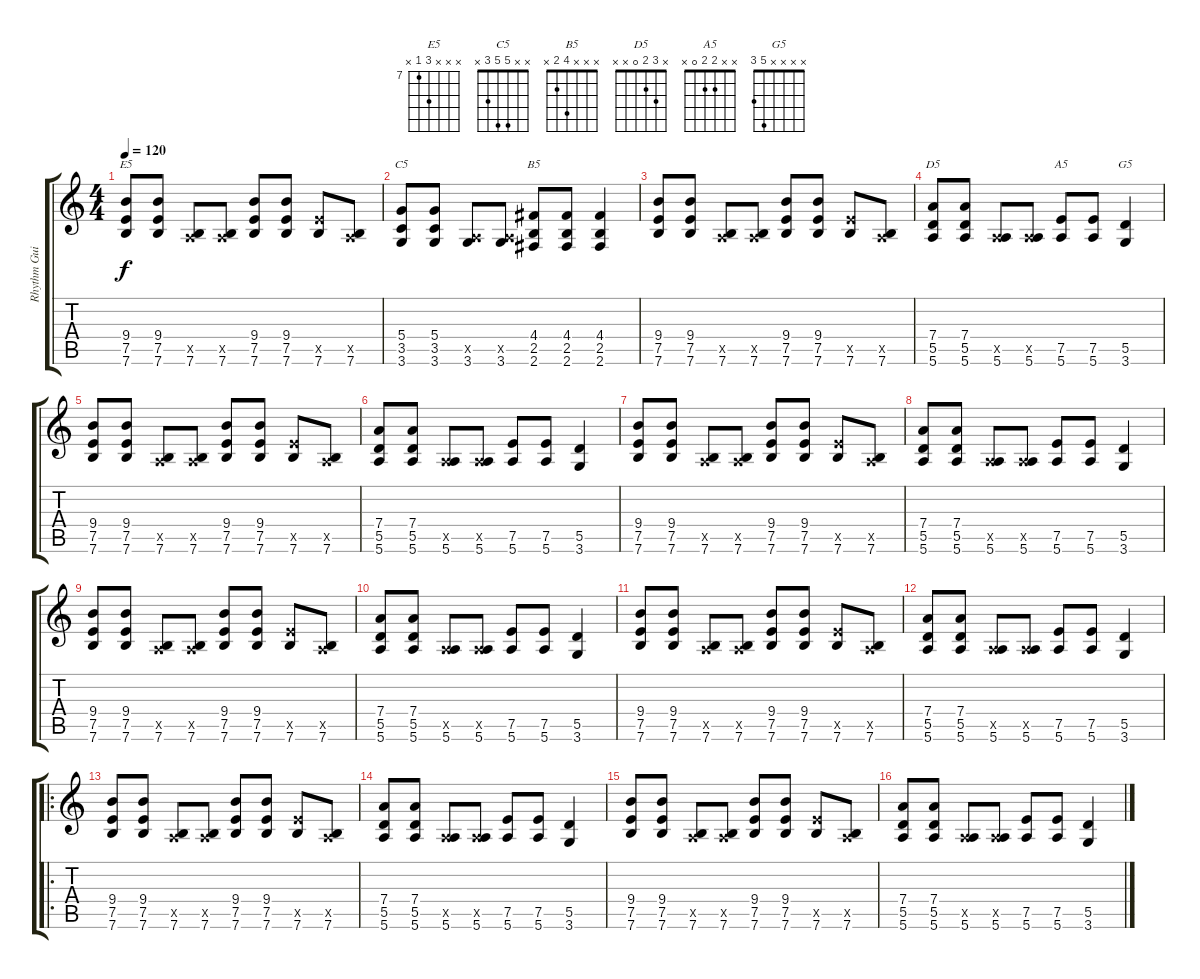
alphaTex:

\track ("Rhythm Guitar" "Rhythm Gui") {instrument distortionguitar}
\staff {score tabs}
\tuning (E4 B3 G3 D3 A2 E2) {hide}
\chord ("E5" x x x 9 7 x) {firstfret 7}
\chord ("C5" x x 5 5 3 x)
\chord ("B5" x x x 4 2 x)
\chord ("D5" x 3 2 0 x x)
\chord ("A5" x x 2 2 0 x)
\chord ("G5" x x x x 5 3)
\ts (4 4)
\tempo 120
\clef g2
\ks c
(9.4 7.5 7.6).8{ch "E5" dy f} (9.4 7.5 7.6).8 (0.5{x} 7.6).8 (0.5{x} 7.6).8 (9.4 7.5 7.6).8 (9.4 7.5 7.6).8 (7.5{x} 7.6).8 (0.5{x} 7.6).8 |
(5.4 3.5 3.6).8{ch "C5"} (5.4 3.5 3.6).8 (0.5{x} 3.6).8 (0.5{x} 3.6).8 (4.4 2.5 2.6).8{ch "B5"} (4.4 2.5 2.6).8 (4.4 2.5 2.6).4 |
(9.4 7.5 7.6).8 (9.4 7.5 7.6).8 (0.5{x} 7.6).8 (0.5{x} 7.6).8 (9.4 7.5 7.6).8 (9.4 7.5 7.6).8 (7.5{x} 7.6).8 (0.5{x} 7.6).8 |
(7.4 5.5 5.6).8{ch "D5"} (7.4 5.5 5.6).8 (0.5{x} 5.6).8 (0.5{x} 5.6).8 (7.5 5.6).8{ch "A5"} (7.5 5.6).8 (5.5 3.6).4{ch "G5"} |
(9.4 7.5 7.6).8 (9.4 7.5 7.6).8 (0.5{x} 7.6).8 (0.5{x} 7.6).8 (9.4 7.5 7.6).8 (9.4 7.5 7.6).8 (7.5{x} 7.6).8 (0.5{x} 7.6).8 |
(7.4 5.5 5.6).8 (7.4 5.5 5.6).8 (0.5{x} 5.6).8 (0.5{x} 5.6).8 (7.5 5.6).8 (7.5 5.6).8 (5.5 3.6).4 |
(9.4 7.5 7.6).8 (9.4 7.5 7.6).8 (0.5{x} 7.6).8 (0.5{x} 7.6).8 (9.4 7.5 7.6).8 (9.4 7.5 7.6).8 (7.5{x} 7.6).8 (0.5{x} 7.6).8 |
(7.4 5.5 5.6).8 (7.4 5.5 5.6).8 (0.5{x} 5.6).8 (0.5{x} 5.6).8 (7.5 5.6).8 (7.5 5.6).8 (5.5 3.6).4 |
(9.4 7.5 7.6).8 (9.4 7.5 7.6).8 (0.5{x} 7.6).8 (0.5{x} 7.6).8 (9.4 7.5 7.6).8 (9.4 7.5 7.6).8 (7.5{x} 7.6).8 (0.5{x} 7.6).8 |
(7.4 5.5 5.6).8 (7.4 5.5 5.6).8 (0.5{x} 5.6).8 (0.5{x} 5.6).8 (7.5 5.6).8 (7.5 5.6).8 (5.5 3.6).4 |
(9.4 7.5 7.6).8 (9.4 7.5 7.6).8 (0.5{x} 7.6).8 (0.5{x} 7.6).8 (9.4 7.5 7.6).8 (9.4 7.5 7.6).8 (7.5{x} 7.6).8 (0.5{x} 7.6).8 |
(7.4 5.5 5.6).8 (7.4 5.5 5.6).8 (0.5{x} 5.6).8 (0.5{x} 5.6).8 (7.5 5.6).8 (7.5 5.6).8 (5.5 3.6).4 |
\ro
(9.4 7.5 7.6).8 (9.4 7.5 7.6).8 (0.5{x} 7.6).8 (0.5{x} 7.6).8 (9.4 7.5 7.6).8 (9.4 7.5 7.6).8 (7.5{x} 7.6).8 (0.5{x} 7.6).8 |
(7.4 5.5 5.6).8 (7.4 5.5 5.6).8 (0.5{x} 5.6).8 (0.5{x} 5.6).8 (7.5 5.6).8 (7.5 5.6).8 (5.5 3.6).4 |
(9.4 7.5 7.6).8 (9.4 7.5 7.6).8 (0.5{x} 7.6).8 (0.5{x} 7.6).8 (9.4 7.5 7.6).8 (9.4 7.5 7.6).8 (7.5{x} 7.6).8 (0.5{x} 7.6).8 |
(7.4 5.5 5.6).8 (7.4 5.5 5.6).8 (0.5{x} 5.6).8 (0.5{x} 5.6).8 (7.5 5.6).8 (7.5 5.6).8 (5.5 3.6).4
